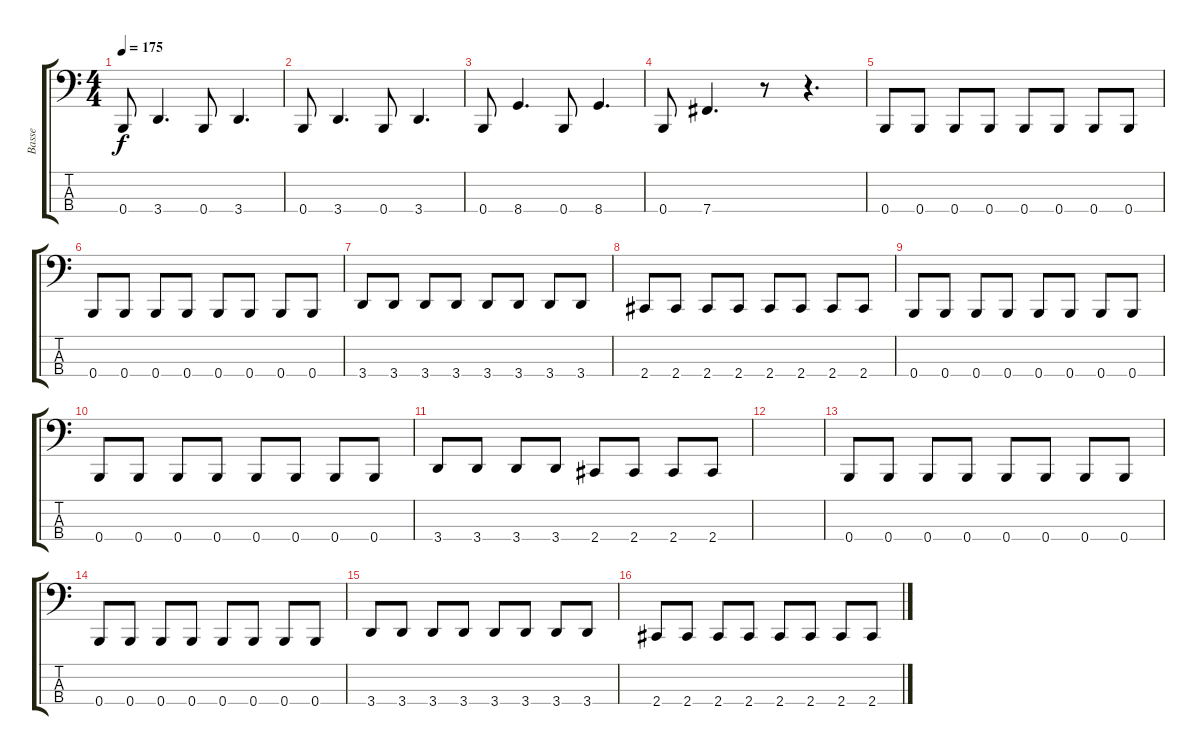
\track ("Basse" "Basse") {instrument electricbassfinger}
\staff {score tabs}
\tuning (E2 B1 Gb1 B0) {hide}
\ts (4 4)
\tempo 175
\clef f4
\ks c
0.4.8{dy f} 3.4.4{d} 0.4.8 3.4.4{d} |
0.4.8 3.4.4{d} 0.4.8 3.4.4{d} |
0.4.8 8.4.4{d} 0.4.8 8.4.4{d} |
0.4.8 7.4.4{d} r.8 r.4{d} |
0.4.8 0.4.8 0.4.8 0.4.8 0.4.8 0.4.8 0.4.8 0.4.8 |
0.4.8 0.4.8 0.4.8 0.4.8 0.4.8 0.4.8 0.4.8 0.4.8 |
3.4.8 3.4.8 3.4.8 3.4.8 3.4.8 3.4.8 3.4.8 3.4.8 |
2.4.8 2.4.8 2.4.8 2.4.8 2.4.8 2.4.8 2.4.8 2.4.8 |
0.4.8 0.4.8 0.4.8 0.4.8 0.4.8 0.4.8 0.4.8 0.4.8 |
0.4.8 0.4.8 0.4.8 0.4.8 0.4.8 0.4.8 0.4.8 0.4.8 |
3.4.8 3.4.8 3.4.8 3.4.8 2.4.8 2.4.8 2.4.8 2.4.8 |
|
0.4.8 0.4.8 0.4.8 0.4.8 0.4.8 0.4.8 0.4.8 0.4.8 |
0.4.8 0.4.8 0.4.8 0.4.8 0.4.8 0.4.8 0.4.8 0.4.8 |
3.4.8 3.4.8 3.4.8 3.4.8 3.4.8 3.4.8 3.4.8 3.4.8 |
2.4.8 2.4.8 2.4.8 2.4.8 2.4.8 2.4.8 2.4.8 2.4.8
